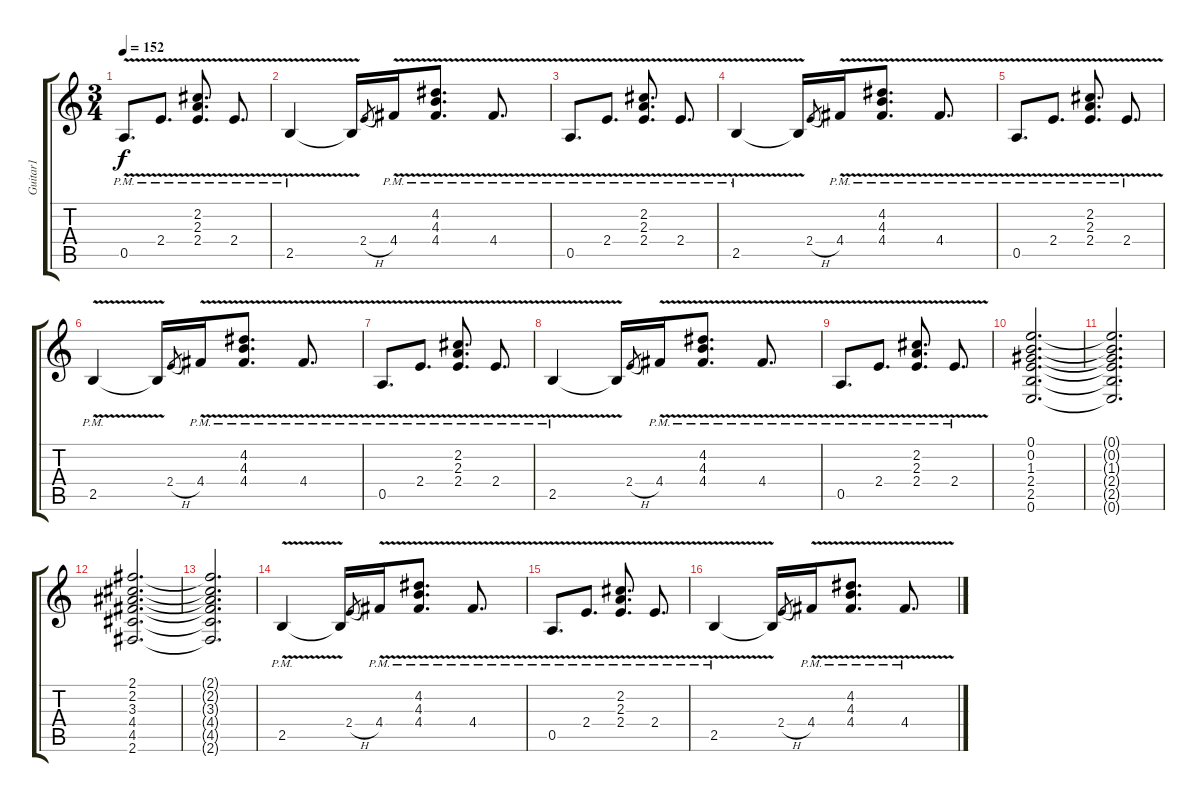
\track ("Guitar1" "Guitar1") {instrument electricguitarclean}
\staff {score tabs}
\tuning (E4 B3 G3 D3 A2 E2) {hide}
\ts (3 4)
\tempo 152
\clef g2
\ks c
0.5{v pm}.8{d dy f} 2.4{v pm}.8{d} (2.2{v pm} 2.3{v pm} 2.4{v pm}).8{d} 2.4{v pm}.8{d} |
2.5{v pm}.4 2.5{v t}.16 2.4{h}.8{gr} 4.4{v pm}.16 (4.2{v pm} 4.3{v pm} 4.4{v pm}).8{d} 4.4{v pm}.8{d} |
0.5{v pm}.8{d} 2.4{v pm}.8{d} (2.2{v pm} 2.3{v pm} 2.4{v pm}).8{d} 2.4{v pm}.8{d} |
2.5{v pm}.4 2.5{v t}.16 2.4{h}.8{gr} 4.4{v pm}.16 (4.2{v pm} 4.3{v pm} 4.4{v pm}).8{d} 4.4{v pm}.8{d} |
0.5{v pm}.8{d} 2.4{v pm}.8{d} (2.2{v pm} 2.3{v pm} 2.4{v pm}).8{d} 2.4{v pm}.8{d} |
2.5{v pm}.4 2.5{v t}.16 2.4{h}.8{gr} 4.4{v pm}.16 (4.2{v pm} 4.3{v pm} 4.4{v pm}).8{d} 4.4{v pm}.8{d} |
0.5{v pm}.8{d} 2.4{v pm}.8{d} (2.2{v pm} 2.3{v pm} 2.4{v pm}).8{d} 2.4{v pm}.8{d} |
2.5{v pm}.4 2.5{v t}.16 2.4{h}.8{gr} 4.4{v pm}.16 (4.2{v pm} 4.3{v pm} 4.4{v pm}).8{d} 4.4{v pm}.8{d} |
0.5{v pm}.8{d} 2.4{v pm}.8{d} (2.2{v pm} 2.3{v pm} 2.4{v pm}).8{d} 2.4{v pm}.8{d} |
(0.1 0.2 1.3 2.4 2.5 0.6).2{d} |
(0.1{t} 0.2{t} 1.3{t} 2.4{t} 2.5{t} 0.6{t}).2{d} |
(2.1 2.2 3.3 4.4 4.5 2.6).2{d} |
(2.1{t} 2.2{t} 3.3{t} 4.4{t} 4.5{t} 2.6{t}).2{d} |
2.5{v pm}.4 2.5{v t}.16 2.4{h}.8{gr} 4.4{v pm}.16 (4.2{v pm} 4.3{v pm} 4.4{v pm}).8{d} 4.4{v pm}.8{d} |
0.5{v pm}.8{d} 2.4{v pm}.8{d} (2.2{v pm} 2.3{v pm} 2.4{v pm}).8{d} 2.4{v pm}.8{d} |
2.5{v pm}.4 2.5{v t}.16 2.4{h}.8{gr} 4.4{v pm}.16 (4.2{v pm} 4.3{v pm} 4.4{v pm}).8{d} 4.4{v pm}.8{d}
